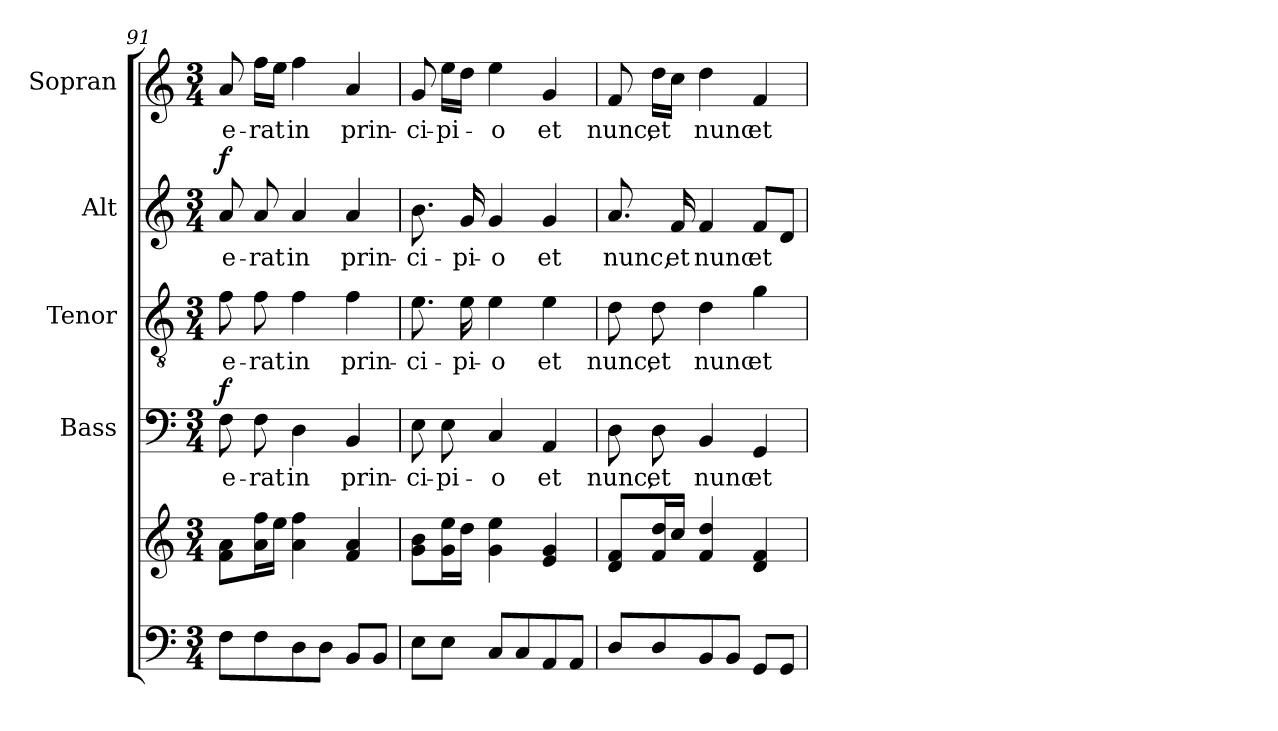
**kern	**kern	**kern	**text	**dynam	**kern	**text	**kern	**text	**dynam	**kern	**text
*part5	*part5	*part4	*part4	*part4	*part3	*part3	*part2	*part2	*part2	*part1	*part1
*staff6	*staff5	*staff4	*staff4	*staff4	*staff3	*staff3	*staff2	*staff2	*staff2	*staff1	*staff1
*	*	*I"Bass	*	*	*I"Tenor	*	*I"Alt	*	*	*I"Sopran	*
*	*	*I'B.	*	*	*I'T.	*	*I'A.	*	*	*I'S.	*
*clefF4	*clefG2	*clefF4	*	*	*clefGv2	*	*clefG2	*	*	*clefG2	*
*k[]	*k[]	*k[]	*	*	*k[]	*	*k[]	*	*	*k[]	*
*C:	*C:	*C:	*	*	*C:	*	*C:	*	*	*C:	*
*M3/4	*M3/4	*M3/4	*	*	*M3/4	*	*M3/4	*	*	*M3/4	*
=91	=91	=91	=91	=91	=91	=91	=91	=91	=91	=91	=91
!	!	!	!LO:LY:b	!LO:DY:a	!	!LO:LY:b	!	!LO:LY:b	!LO:DY:a	!	!LO:LY:b
8F\L	8f\ 8a\L	8F\	e-	f	8f\	e-	8a/	e-	f	8a/	e-
!	!	!	!LO:LY:b	!	!	!LO:LY:b	!	!LO:LY:b	!	!	!LO:LY:b
8F\	16a\ 16ff\L	8F\	-rat	.	8f\	-rat	8a/	-rat	.	16ff\LL	-rat
.	16ee\JJ	.	.	.	.	.	.	.	.	16ee\JJ	.
!	!	!	!LO:LY:b	!	!	!LO:LY:b	!	!LO:LY:b	!	!	!LO:LY:b
8D\	4a\ 4ff\	4D\	in	.	4f\	in	4a/	in	.	4ff\	in
8D\J	.	.	.	.	.	.	.	.	.	.	.
!	!	!	!LO:LY:b	!	!	!LO:LY:b	!	!LO:LY:b	!	!	!LO:LY:b
8BB/L	4f/ 4a/	4BB/	prin-	.	4f\	prin-	4a/	prin-	.	4a/	prin-
8BB/J	.	.	.	.	.	.	.	.	.	.	.
!!LO:PB:g=z
=92	=92	=92	=92	=92	=92	=92	=92	=92	=92	=92	=92
!	!	!	!LO:LY:b	!	!	!LO:LY:b	!	!LO:LY:b	!	!	!LO:LY:b
8E\L	8g\ 8b\L	8E\	-ci-	.	8.e\	-ci-	8.b\	-ci-	.	8g/	-ci-
!	!	!	!LO:LY:b	!	!	!	!	!	!	!	!LO:LY:b
8E\J	16g\ 16ee\L	8E\	-pi-	.	.	.	.	.	.	16ee\LL	-pi-
!	!	!	!	!	!	!LO:LY:b	!	!LO:LY:b	!	!	!
.	16dd\JJ	.	.	.	16e\	-pi-	16g/	-pi-	.	16dd\JJ	.
!	!	!	!LO:LY:b	!	!	!LO:LY:b	!	!LO:LY:b	!	!	!LO:LY:b
8C/L	4g\ 4ee\	4C/	-o	.	4e\	-o	4g/	-o	.	4ee\	-o
8C/	.	.	.	.	.	.	.	.	.	.	.
!	!	!	!LO:LY:b	!	!	!LO:LY:b	!	!LO:LY:b	!	!	!LO:LY:b
8AA/	4e/ 4g/	4AA/	et	.	4e\	et	4g/	et	.	4g/	et
8AA/J	.	.	.	.	.	.	.	.	.	.	.
=93	=93	=93	=93	=93	=93	=93	=93	=93	=93	=93	=93
!	!	!	!LO:LY:b	!	!	!LO:LY:b	!	!LO:LY:b	!	!	!LO:LY:b
8D/L	8d/ 8f/L	8D\	nunc,	.	8d\	nunc,	8.a/	nunc,	.	8f/	nunc,
!	!	!	!LO:LY:b	!	!	!LO:LY:b	!	!	!	!	!LO:LY:b
8D/	16f/ 16dd/L	8D\	et	.	8d\	et	.	.	.	16dd\LL	et
!	!	!	!	!	!	!	!	!LO:LY:b	!	!	!
.	16cc/JJ	.	.	.	.	.	16f/	et	.	16cc\JJ	.
!	!	!	!LO:LY:b	!	!	!LO:LY:b	!	!LO:LY:b	!	!	!LO:LY:b
8BB/	4f/ 4dd/	4BB/	nunc	.	4d\	nunc	4f/	nunc	.	4dd\	nunc
8BB/J	.	.	.	.	.	.	.	.	.	.	.
!	!	!	!LO:LY:b	!	!	!LO:LY:b	!	!LO:LY:b	!	!	!LO:LY:b
8GG/L	4d/ 4f/	4GG/	et	.	4g\	et	8f/L	et	.	4f/	et
8GG/J	.	.	.	.	.	.	8d/J	.	.	.	.
=	=	=	=	=	=	=	=	=	=	=	=
*-	*-	*-	*-	*-	*-	*-	*-	*-	*-	*-	*-
